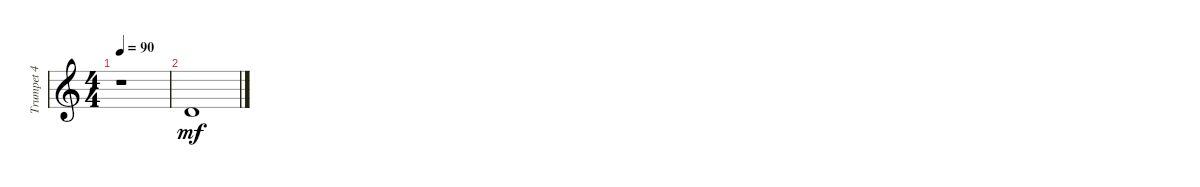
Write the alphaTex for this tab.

\track ("Trumpet 4" "Trumpet 4") {instrument acousticgrandpiano}
\staff {score}
\tuning (E4 B3 G3 D3 A2 E2 B1) {hide}
\ts (4 4)
\tempo 90
\clef g2
\ks c
r.1{dy mf} |
3.2.1
